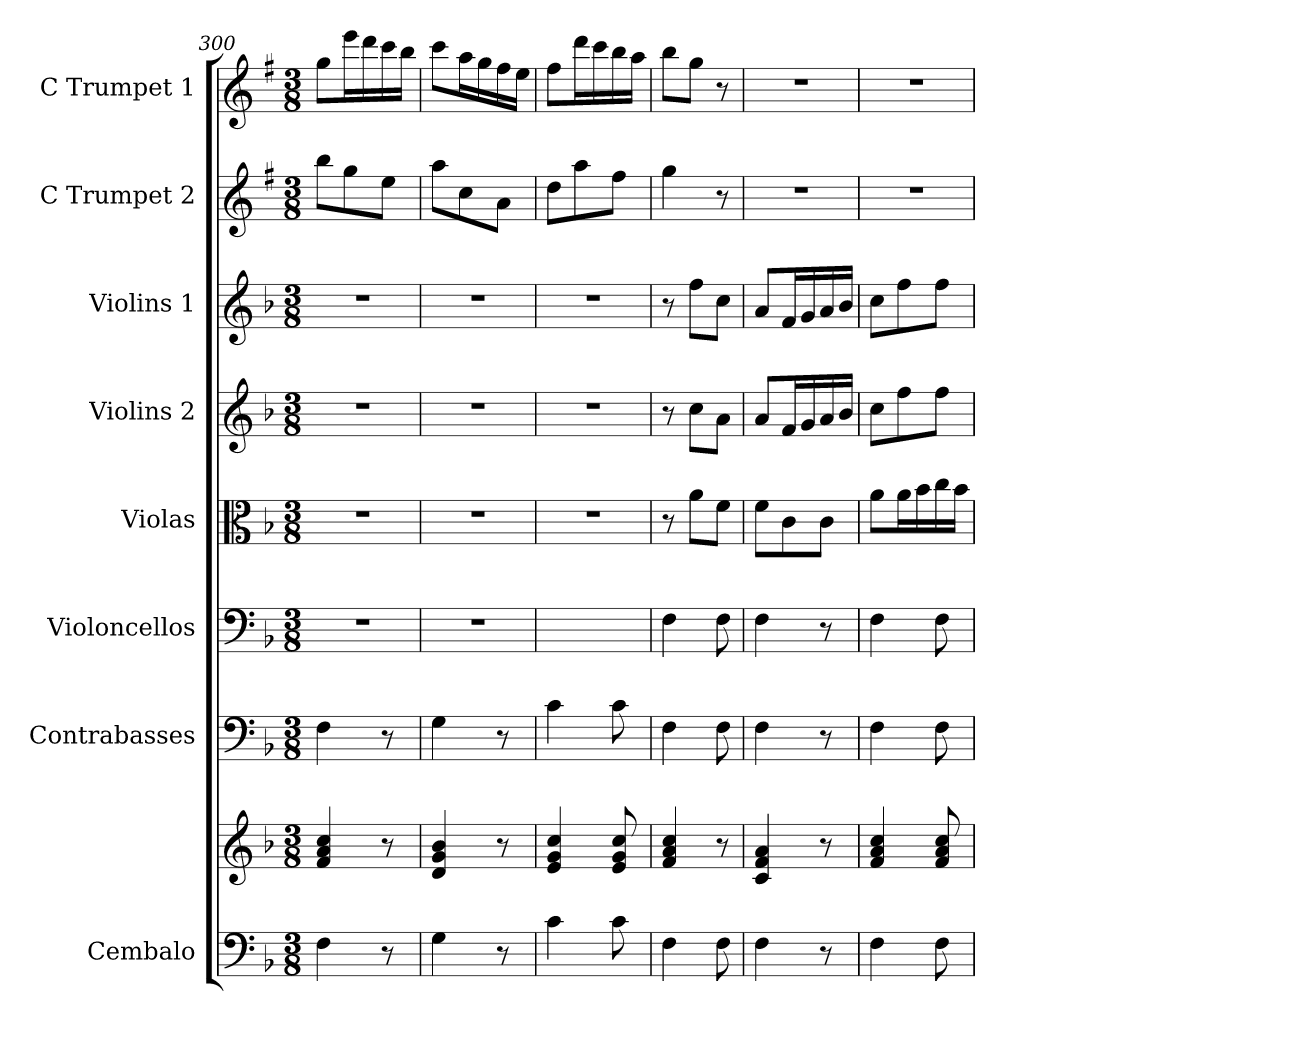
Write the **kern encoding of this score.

**kern	**kern	**kern	**kern	**kern	**kern	**kern	**kern	**kern
*part8	*part8	*part7	*part6	*part5	*part4	*part3	*part2	*part1
*staff9	*staff8	*staff7	*staff6	*staff5	*staff4	*staff3	*staff2	*staff1
*I"Cembalo	*	*I"Contrabasses	*I"Violoncellos	*I"Violas	*I"Violins 2	*I"Violins 1	*I"C Trumpet 2	*I"C Trumpet 1
*I'Cbl.	*	*I'Cbs.	*I'Vcs.	*I'Vlas.	*I'Vlns. 2	*I'Vlns. 1	*I'C Tpt. 2	*I'C Tpt. 1
*clefF4	*clefG2	*clefF4	*clefF4	*clefC3	*clefG2	*clefG2	*clefG2	*clefG2
*	*	*	*	*	*	*	*ITrd1c2	*ITrd1c2
*k[b-]	*k[b-]	*k[b-]	*k[b-]	*k[b-]	*k[b-]	*k[b-]	*k[b-]	*k[b-]
*M3/8	*M3/8	*M3/8	*M3/8	*M3/8	*M3/8	*M3/8	*M3/8	*M3/8
=300	=300	=300	=300	=300	=300	=300	=300	=300
4F\	4f/ 4a/ 4cc/	4F\	4.r	4.r	4.r	4.r	8aa\L	8ff\L
.	.	.	.	.	.	.	8ff\	16ddd\L
.	.	.	.	.	.	.	.	16ccc\
8r	8r	8r	.	.	.	.	8dd\J	16bb-\
.	.	.	.	.	.	.	.	16aa\JJ
!!LO:PB:g=z
=301	=301	=301	=301	=301	=301	=301	=301	=301
4G\	4d/ 4g/ 4b-/	4G\	4.r	4.r	4.r	4.r	8gg\L	8bb-\L
.	.	.	.	.	.	.	8b-\	16gg\L
.	.	.	.	.	.	.	.	16ff\
8r	8r	8r	.	.	.	.	8g\J	16ee\
.	.	.	.	.	.	.	.	16dd\JJ
=302	=302	=302	=302	=302	=302	=302	=302	=302
4c\	4e/ 4g/ 4cc/	4c\	4.ryy	4.r	4.r	4.r	8cc\L	8ee\L
.	.	.	.	.	.	.	8gg\	16ccc\L
.	.	.	.	.	.	.	.	16bb-\
8c\	8e/ 8g/ 8cc/	8c\	.	.	.	.	8ee\J	16aa\
.	.	.	.	.	.	.	.	16gg\JJ
=303	=303	=303	=303	=303	=303	=303	=303	=303
4F\	4f/ 4a/ 4cc/	4F\	4F\	8r	8r	8r	4ff\	8aa\L
.	.	.	.	8a\L	8cc\L	8ff\L	.	8ff\J
8F\	8r	8F\	8F\	8f\J	8a\J	8cc\J	8r	8r
=304	=304	=304	=304	=304	=304	=304	=304	=304
4F\	4c/ 4f/ 4a/	4F\	4F\	8f\L	8a/L	8a/L	4.r	4.r
.	.	.	.	8c\	16f/L	16f/L	.	.
.	.	.	.	.	16g/	16g/	.	.
8r	8r	8r	8r	8c\J	16a/	16a/	.	.
.	.	.	.	.	16b-/JJ	16b-/JJ	.	.
=305	=305	=305	=305	=305	=305	=305	=305	=305
4F\	4f/ 4a/ 4cc/	4F\	4F\	8a\L	8cc\L	8cc\L	4.r	4.r
.	.	.	.	16a\L	8ff\	8ff\	.	.
.	.	.	.	16b-\	.	.	.	.
8F\	8f/ 8a/ 8cc/	8F\	8F\	16cc\	8ff\J	8ff\J	.	.
.	.	.	.	16b-\JJ	.	.	.	.
=	=	=	=	=	=	=	=	=
*-	*-	*-	*-	*-	*-	*-	*-	*-
